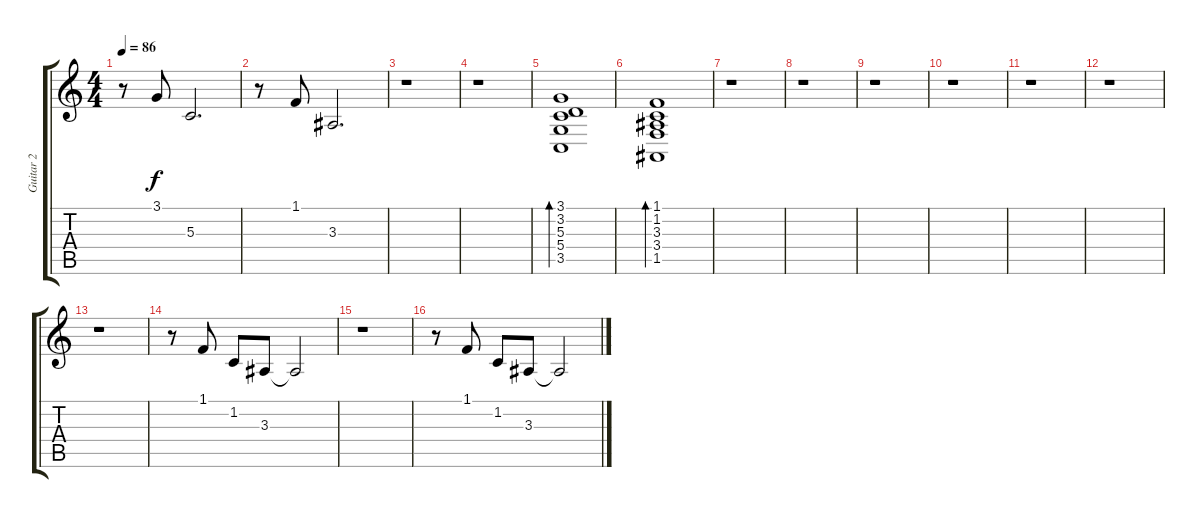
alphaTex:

\track ("Guitar 2" "Guitar 2") {instrument brightacousticpiano}
\staff {score tabs}
\tuning (E4 B3 G3 D3 A2 D2) {hide}
\ts (4 4)
\tempo 86
\clef g2
\ks c
r.8{dy f} 3.1.8 5.3.2{d} |
r.8 1.1.8 3.3.2{d} |
r.1 |
r.1 |
(3.1 3.2 5.3 5.4 3.5).1{bd 60} |
(1.1 1.2 3.3 3.4 1.5).1{bd 60} |
r.1 |
r.1 |
r.1 |
r.1 |
r.1 |
r.1 |
r.1 |
r.8 1.1.8 1.2.8 3.3.8 3.3{t}.2 |
r.1 |
r.8 1.1.8 1.2.8 3.3.8 3.3{t}.2
